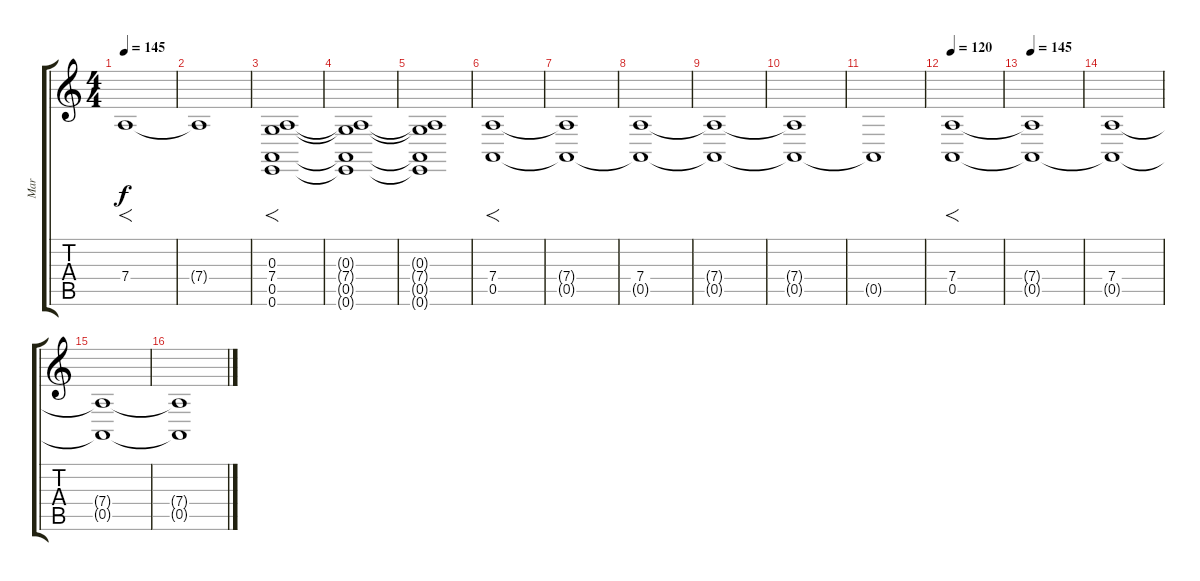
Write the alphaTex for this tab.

\track ("Mar" "Mar") {instrument seashore}
\staff {score tabs}
\tuning (E4 B3 G3 D3 A2 E2) {hide}
\ts (4 4)
\tempo 145
\clef g2
\ks c
7.4.1{f dy f instrument seashore} |
7.4{t}.1 |
(0.3 7.4 0.5 0.6).1{f} |
(0.3{t} 7.4{t} 0.5{t} 0.6{t}).1 |
(0.3{t} 7.4{t} 0.5{t} 0.6{t}).1 |
(7.4 0.5).1{f} |
(7.4{t} 0.5{t}).1 |
(7.4 0.5{t}).1 |
(7.4{t} 0.5{t}).1 |
(7.4{t} 0.5{t}).1 |
0.5{t}.1 |
\tempo 120
(7.4 0.5).1{f} |
\tempo 145
(7.4{t} 0.5{t}).1 |
(7.4 0.5{t}).1 |
(7.4{t} 0.5{t}).1 |
(7.4{t} 0.5{t}).1
